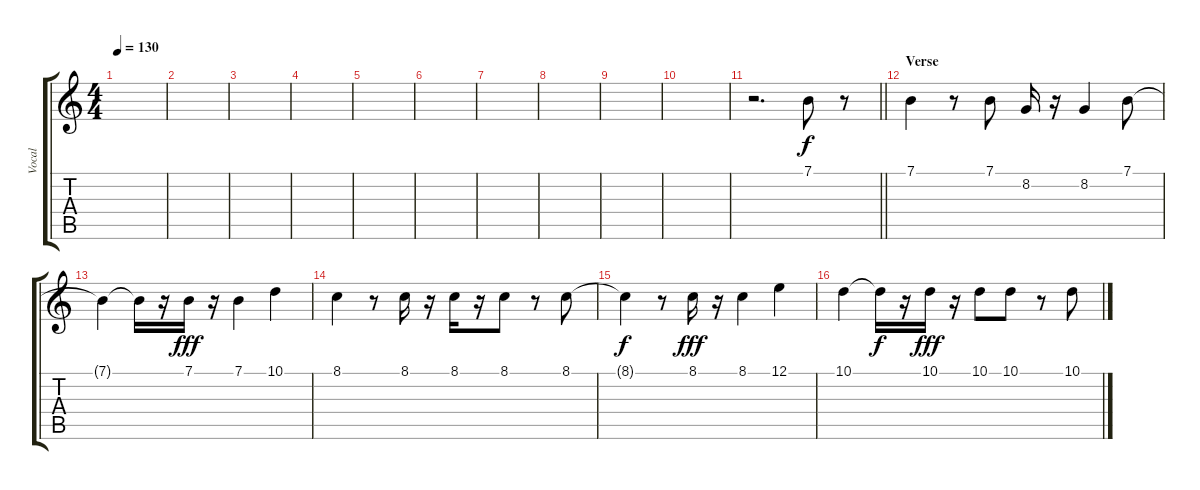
\track ("Vocal" "Vocal") {instrument altosax}
\staff {score tabs}
\tuning (E4 B3 G3 D3 A2 E2) {hide}
\ts (4 4)
\tempo 130
\clef g2
\ks c
|
|
|
|
|
|
|
|
|
|
\barLineRight lightlight
r.2{d} 7.1.8 r.8 |
\section ("" "Verse")
7.1.4 r.8 7.1.8 8.2.16 r.16 8.2.4 7.1.8 |
7.1{t}.4{dy f} 7.1{t}.16 r.16 7.1.16{dy fff} r.16 7.1.4 10.1.4 |
8.1.4 r.8 8.1.16 r.16 8.1.16 r.16 8.1.8 r.8 8.1.8 |
8.1{t}.4{dy f} r.8 8.1.16{dy fff} r.16 8.1.4 12.1.4 |
10.1.4 10.1{t}.16{dy f} r.16 10.1.16{dy fff} r.16 10.1.8 10.1.8 r.8 10.1.8
